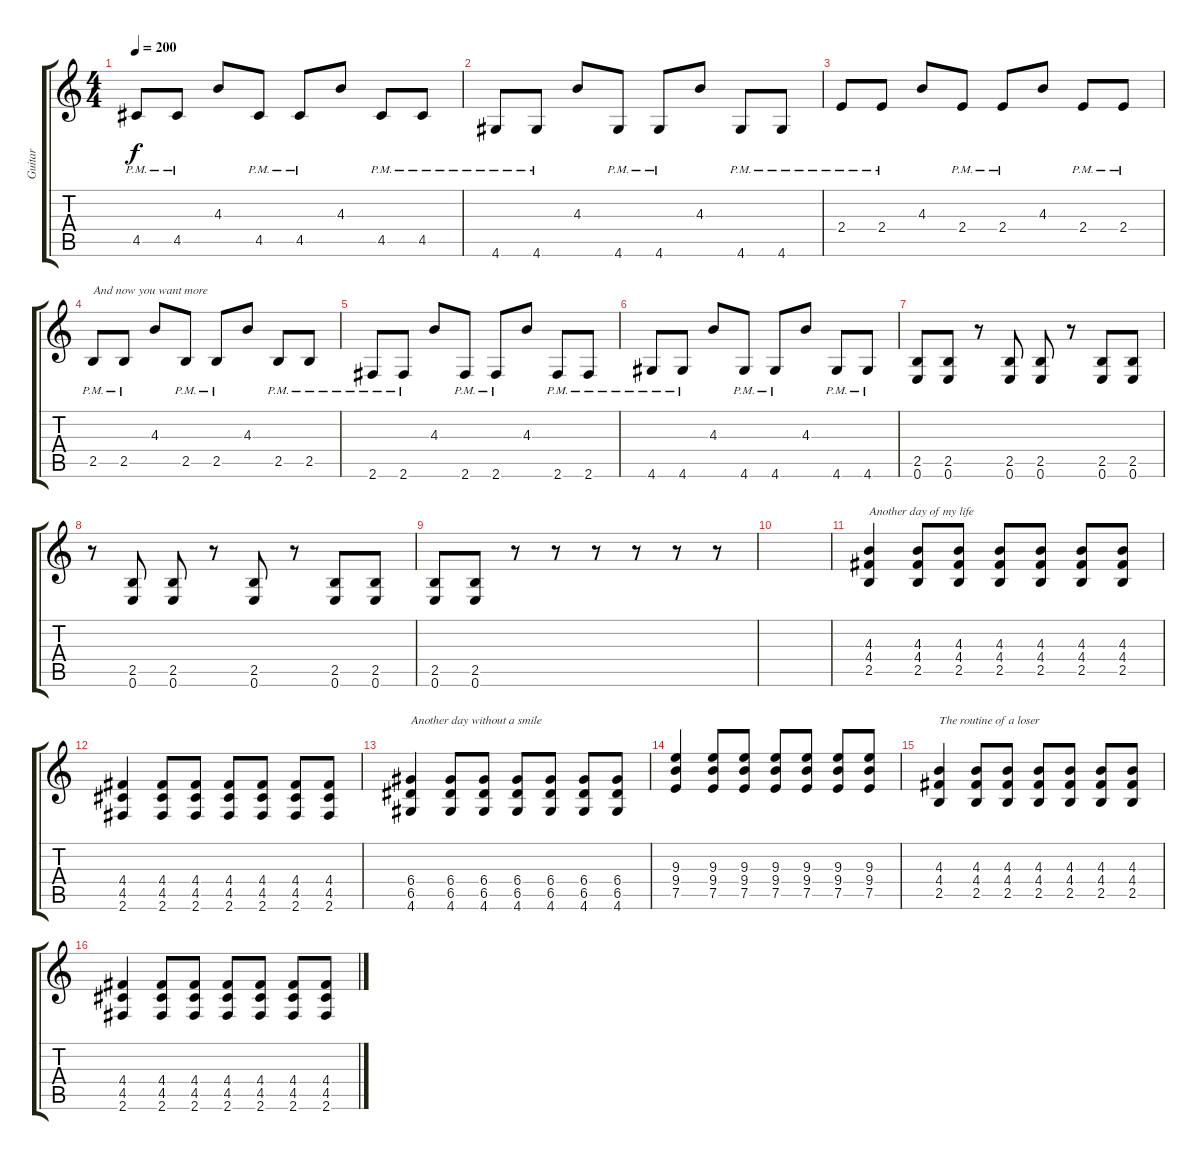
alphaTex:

\track ("Guitar" "Guitar") {instrument distortionguitar}
\staff {score tabs}
\tuning (E4 B3 G3 D3 A2 E2) {hide}
\ts (4 4)
\tempo 200
\clef g2
\ks c
4.5{pm}.8{dy f} 4.5{pm}.8 4.3.8 4.5{pm}.8 4.5{pm}.8 4.3.8 4.5{pm}.8 4.5{pm}.8 |
4.6{pm}.8 4.6{pm}.8 4.3.8 4.6{pm}.8 4.6{pm}.8 4.3.8 4.6{pm}.8 4.6{pm}.8 |
2.4{pm}.8 2.4{pm}.8 4.3.8 2.4{pm}.8 2.4{pm}.8 4.3.8 2.4{pm}.8 2.4{pm}.8 |
2.5{pm}.8{txt "And now you want more"} 2.5{pm}.8 4.3.8 2.5{pm}.8 2.5{pm}.8 4.3.8 2.5{pm}.8 2.5{pm}.8 |
2.6{pm}.8 2.6{pm}.8 4.3.8 2.6{pm}.8 2.6{pm}.8 4.3.8 2.6{pm}.8 2.6{pm}.8 |
4.6{pm}.8 4.6{pm}.8 4.3.8 4.6{pm}.8 4.6{pm}.8 4.3.8 4.6{pm}.8 4.6{pm}.8 |
(2.5 0.6).8 (2.5 0.6).8 r.8 (2.5 0.6).8 (2.5 0.6).8 r.8 (2.5 0.6).8 (2.5 0.6).8 |
r.8 (2.5 0.6).8 (2.5 0.6).8 r.8 (2.5 0.6).8 r.8 (2.5 0.6).8 (2.5 0.6).8 |
(2.5 0.6).8 (2.5 0.6).8 r.8 r.8 r.8 r.8 r.8 r.8 |
|
(4.3 4.4 2.5).4{txt "Another day of my life"} (4.3 4.4 2.5).8 (4.3 4.4 2.5).8 (4.3 4.4 2.5).8 (4.3 4.4 2.5).8 (4.3 4.4 2.5).8 (4.3 4.4 2.5).8 |
(4.4 4.5 2.6).4 (4.4 4.5 2.6).8 (4.4 4.5 2.6).8 (4.4 4.5 2.6).8 (4.4 4.5 2.6).8 (4.4 4.5 2.6).8 (4.4 4.5 2.6).8 |
(6.4 6.5 4.6).4{txt "Another day without a smile"} (6.4 6.5 4.6).8 (6.4 6.5 4.6).8 (6.4 6.5 4.6).8 (6.4 6.5 4.6).8 (6.4 6.5 4.6).8 (6.4 6.5 4.6).8 |
(9.3 9.4 7.5).4 (9.3 9.4 7.5).8 (9.3 9.4 7.5).8 (9.3 9.4 7.5).8 (9.3 9.4 7.5).8 (9.3 9.4 7.5).8 (9.3 9.4 7.5).8 |
(4.3 4.4 2.5).4{txt "The routine of a loser"} (4.3 4.4 2.5).8 (4.3 4.4 2.5).8 (4.3 4.4 2.5).8 (4.3 4.4 2.5).8 (4.3 4.4 2.5).8 (4.3 4.4 2.5).8 |
(4.4 4.5 2.6).4 (4.4 4.5 2.6).8 (4.4 4.5 2.6).8 (4.4 4.5 2.6).8 (4.4 4.5 2.6).8 (4.4 4.5 2.6).8 (4.4 4.5 2.6).8
